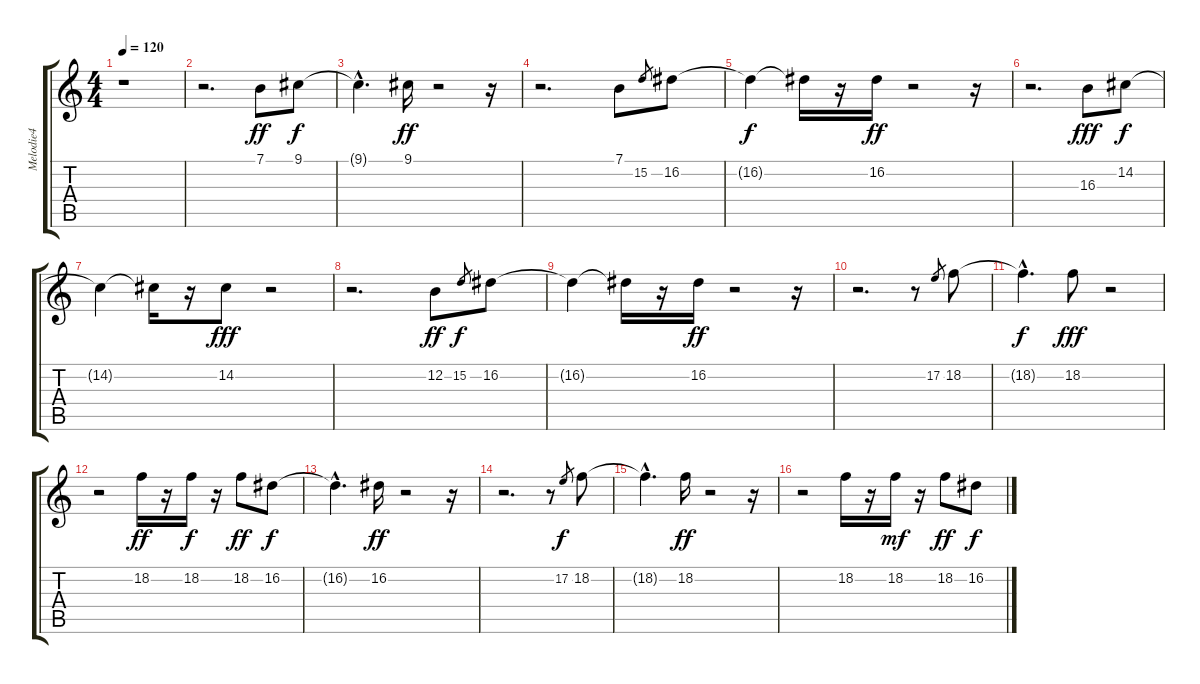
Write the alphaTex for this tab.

\track ("Melodie4" "Melodie4") {instrument harmonica}
\staff {score tabs}
\tuning (E4 B3 G3 D3 A2 E2) {hide}
\ts (4 4)
\tempo 120
\clef g2
\ks c
r.1{dy ff} |
r.2{d} 7.1.8 9.1.8{dy f} |
9.1{hac t}.4{d} 9.1.16{dy ff} r.2 r.16 |
r.2{d} 7.1.8 15.2.8{gr} 16.2.8 |
16.2{t}.4{dy f} 16.2{t}.16 r.16 16.2.16{dy ff} r.2 r.16 |
r.2{d} 16.3.8{dy fff} 14.2.8{dy f} |
14.2{t}.4 14.2{t}.16 r.16 14.2.8{dy fff} r.2 |
r.2{d} 12.2.8{dy ff} 15.2.8{gr dy f} 16.2.8 |
16.2{t}.4 16.2{t}.16 r.16 16.2.16{dy ff} r.2 r.16 |
r.2{d} r.8 17.2.8{gr} 18.2.8 |
18.2{hac t}.4{d dy f} 18.2.8{dy fff} r.2 |
r.2 18.2.16{dy ff} r.16 18.2.16{dy f} r.16 18.2.8{dy ff} 16.2.8{dy f} |
16.2{hac t}.4{d} 16.2.16{dy ff} r.2 r.16 |
r.2{d} r.8 17.2.8{gr dy f} 18.2.8 |
18.2{hac t}.4{d} 18.2.16{dy ff} r.2 r.16 |
r.2 18.2.16 r.16 18.2.16{dy mf} r.16 18.2.8{dy ff} 16.2.8{dy f}
